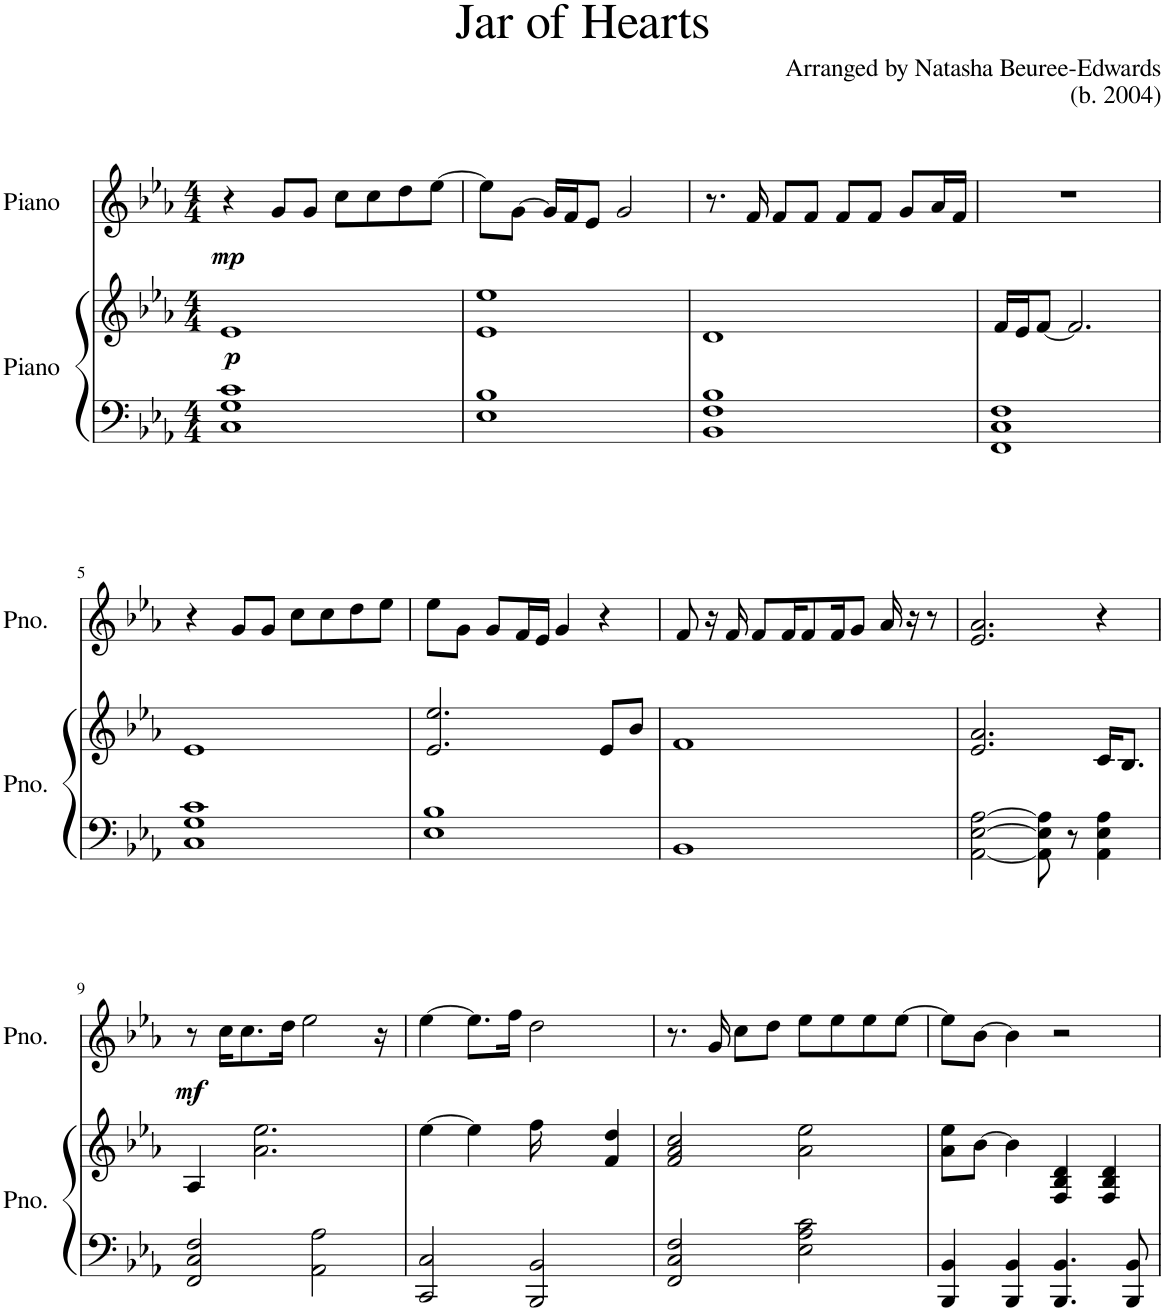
**kern	**kern	**dynam	**kern	**dynam
*part2	*part2	*part2	*part1	*part1
*staff3	*staff2	*staff2/3	*staff1	*staff1
*I"Piano	*	*	*I"Piano	*
*I'Pno.	*	*	*I'Pno.	*
*clefF4	*clefG2	*	*clefG2	*
*k[b-e-a-]	*k[b-e-a-]	*	*k[b-e-a-]	*
*M4/4	*M4/4	*	*M4/4	*
=1	=1	=1	=1	=1
!	!	!LO:DY:b	!	!LO:DY:b
1C 1G 1c	1e-	p	4r	mp
.	.	.	8g/L	.
.	.	.	8g/J	.
.	.	.	8cc\L	.
.	.	.	8cc\	.
.	.	.	8dd\	.
.	.	.	[8ee-\J	.
=2	=2	=2	=2	=2
1E- 1B-	1e- 1ee-	.	8ee-\L]	.
.	.	.	[8g\J	.
.	.	.	16g/LL]	.
.	.	.	16f/J	.
.	.	.	8e-/J	.
.	.	.	2g/	.
=3	=3	=3	=3	=3
1BB- 1F 1B-	1d	.	8.r	.
.	.	.	16f/	.
.	.	.	8f/L	.
.	.	.	8f/J	.
.	.	.	8f/L	.
.	.	.	8f/J	.
.	.	.	8g/L	.
.	.	.	16a-/L	.
.	.	.	16f/JJ	.
=4	=4	=4	=4	=4
1FF 1C 1F	16f/LL	.	1r	.
.	16e-/J	.	.	.
.	[8f/J	.	.	.
.	2.f/]	.	.	.
!!LO:LB:g=z
=5	=5	=5	=5	=5
1C 1G 1c	1e-	.	4r	.
.	.	.	8g/L	.
.	.	.	8g/J	.
.	.	.	8cc\L	.
.	.	.	8cc\	.
.	.	.	8dd\	.
.	.	.	8ee-\J	.
=6	=6	=6	=6	=6
1E- 1B-	2.e-/ 2.ee-/	.	8ee-\L	.
.	.	.	8g\J	.
.	.	.	8g/L	.
.	.	.	16f/L	.
.	.	.	16e-/JJ	.
.	.	.	4g/	.
.	8e-/L	.	4r	.
.	8b-/J	.	.	.
=7	=7	=7	=7	=7
1BB-	1f	.	8f/	.
.	.	.	16r	.
.	.	.	16f/	.
.	.	.	8f/L	.
.	.	.	16f/K	.
.	.	.	8f/	.
.	.	.	16f/K	.
.	.	.	8g/J	.
.	.	.	16a-/	.
.	.	.	16r	.
.	.	.	8r	.
=8	=8	=8	=8	=8
[2AA-\ [2E-\ [2A-\	2.e-/ 2.a-/	.	2.e-/ 2.a-/	.
8AA-\] 8E-\] 8A-\]	.	.	.	.
8r	.	.	.	.
4AA-\ 4E-\ 4A-\	16c/KL	.	4r	.
.	8.B-/J	.	.	.
!!LO:LB:g=z
=9	=9	=9	=9	=9
!	!	!	!	!LO:DY:b
2FF/ 2C/ 2F/	4A-/	.	8r	mf
.	.	.	16cc\KL	.
.	.	.	8.cc\	.
.	2.a-\ 2.ee-\	.	.	.
.	.	.	16dd\Jk	.
.	.	.	2ee-\	.
2AA-\ 2A-\	.	.	.	.
.	.	.	16r	.
=10	=10	=10	=10	=10
2CC/ 2C/	[4ee-\	.	[4ee-\	.
.	4ee-\]	.	8.ee-\L]	.
.	.	.	16ff\Jk	.
2BBB-/ 2BB-/	16ff\	.	2dd\	.
.	16ryy	.	.	.
.	8ryy	.	.	.
.	4f/ 4dd/	.	.	.
=11	=11	=11	=11	=11
2FF/ 2C/ 2F/	2f/ 2a-/ 2cc/	.	8.r	.
.	.	.	16g/	.
.	.	.	8cc\L	.
.	.	.	8dd\J	.
2E-\ 2A-\ 2c\	2a-\ 2ee-\	.	8ee-\L	.
.	.	.	8ee-\	.
.	.	.	8ee-\	.
.	.	.	[8ee-\J	.
=12	=12	=12	=12	=12
4BBB-/ 4BB-/	8a-\ 8ee-\L	.	8ee-\L]	.
.	[8b-\J	.	[8b-\J	.
4BBB-/ 4BB-/	4b-\]	.	4b-\]	.
4.BBB-/ 4.BB-/	4F/ 4B-/ 4d/	.	2r	.
.	4F/ 4B-/ 4d/	.	.	.
8BBB-/ 8BB-/	.	.	.	.
=	=	=	=	=
*-	*-	*-	*-	*-
